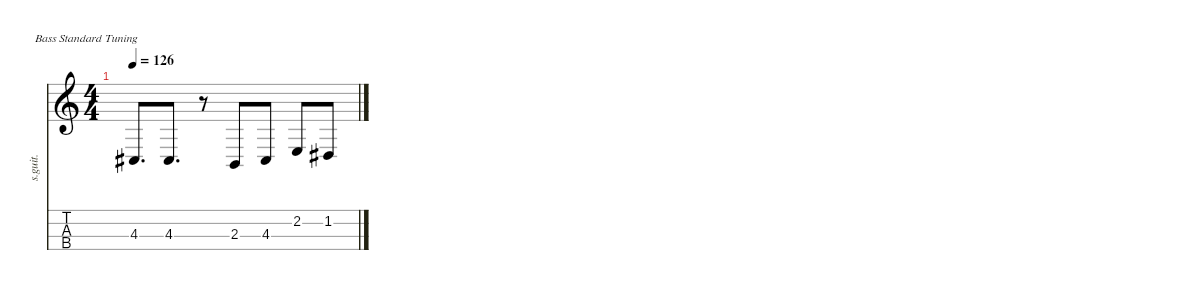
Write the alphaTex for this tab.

\defaultSystemsLayout 4
\hideDynamics
\bracketExtendMode nobrackets
\track ("Bass" "s.guit.") {instrument electricbassfinger}
\staff {score tabs}
\tuning (G2 D2 A1 E1)
\ts (4 4)
\tempo 126
\clef g2
\ks c
4.3{acc #}.8{d lyrics (0 "") lyrics (1 "") lyrics (2 "") lyrics (3 "") lyrics (4 "") dy mf} 4.3{acc #}.8{d lyrics (0 "") lyrics (1 "") lyrics (2 "") lyrics (3 "") lyrics (4 "")} r.8 2.3.8{lyrics (0 "") lyrics (1 "") lyrics (2 "") lyrics (3 "") lyrics (4 "")} 4.3{acc #}.8{lyrics (0 "") lyrics (1 "") lyrics (2 "") lyrics (3 "") lyrics (4 "")} 2.2.8{lyrics (0 "") lyrics (1 "") lyrics (2 "") lyrics (3 "") lyrics (4 "")} 1.2{acc #}.8{lyrics (0 "") lyrics (1 "") lyrics (2 "") lyrics (3 "") lyrics (4 "")}
